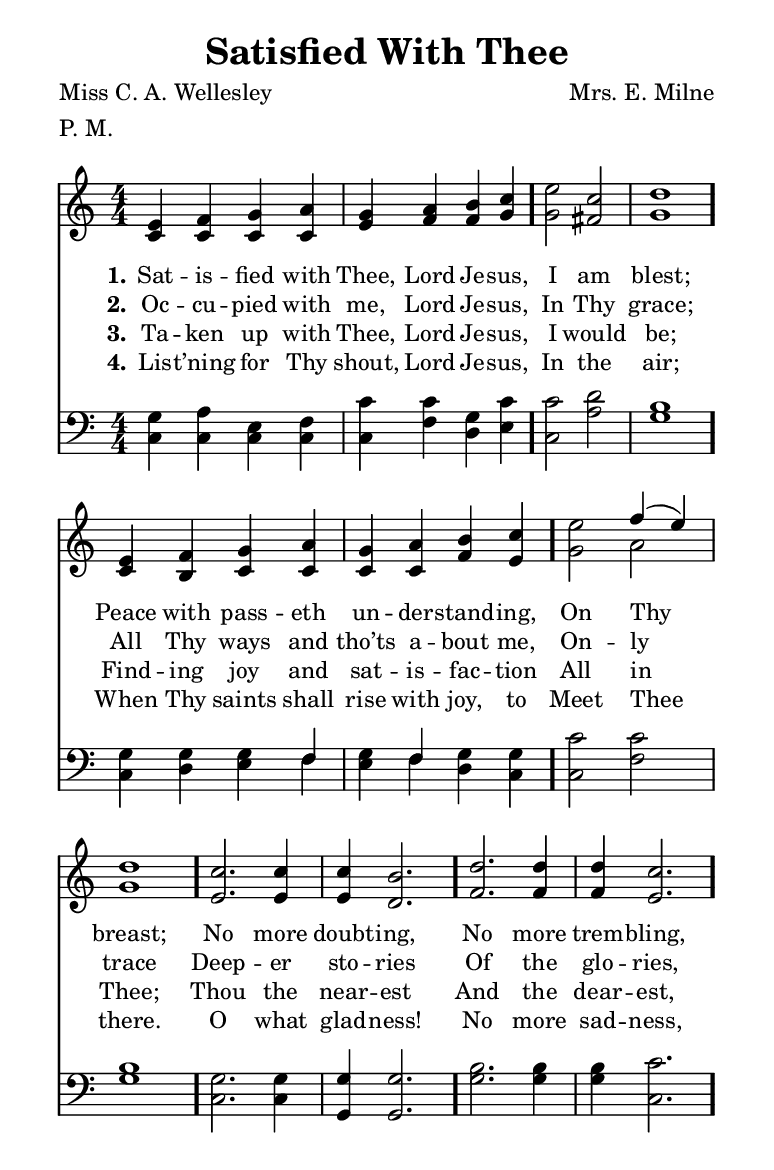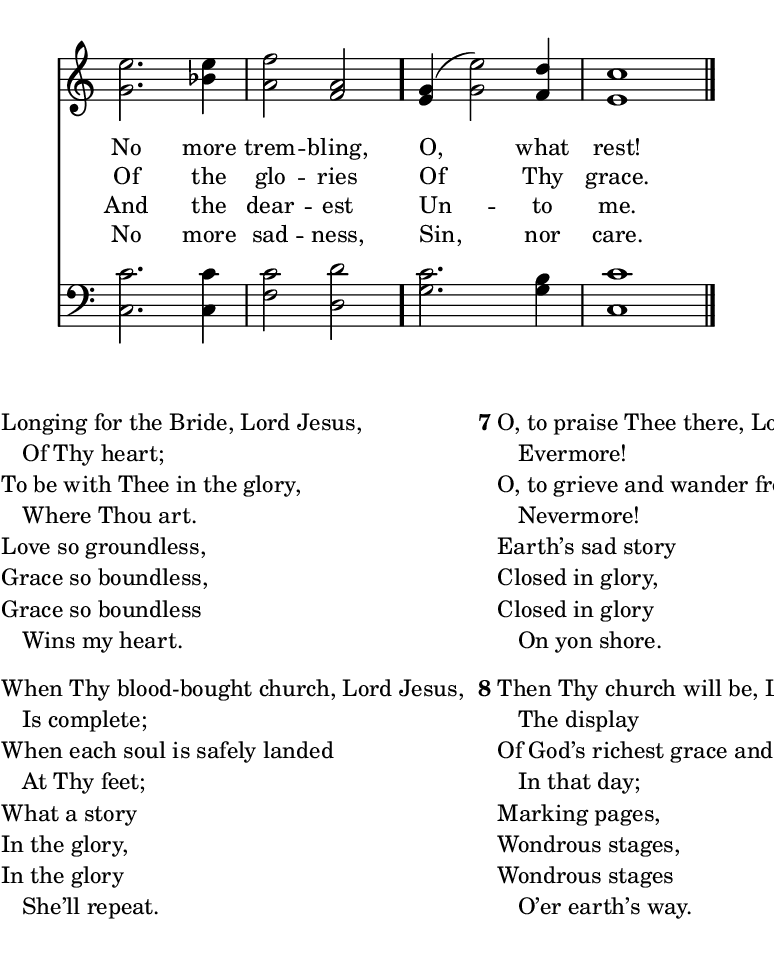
\include "common/global.ily"
\paper {
  \include "common/paper.ily"
  ragged-bottom = ##t
}

\header{
  hymnnumber = "262"
  title = "Satisfied With Thee"
  tunename = ""
  meter = "P. M."
  poet = "Miss C. A. Wellesley"
  composer = "Mrs. E. Milne"
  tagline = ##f
}

global = {
  \include "common/overrides.ily"
  \override Staff.TimeSignature.style = #'numbered
  \time 4/4
  \override Score.MetronomeMark.transparent = ##t % hide all fermata changes too
  \tempo 4=120
  \key c \major
  \autoBeamOff
}

notesSoprano = {
\global
\relative c' {

  e4 f g a | g a b c |
  e2 c | d1 |
  e,4 f g a | g a b c |
  e2 f4( e) | d1 |
  c2. c4 | c4 b2. |
  d2. d4 | d c2. |
  e2. e4 | f2 a, |
  g4( e'2) d4 | c1 |

  \bar "|."

}
}

notesAlto = {
\global
\relative e' {

  c4 c c c | e f f g
  g2 fis | g1 |
  c,4 b c c | c c f e |
  g2 a | g1 |
  e2. e4 | e d2. |
  f2. f4 | f4 e2. |
  g2. bes4 | a2 f |
  e4( g2) f4 | e1 |

}
}

notesTenor = {
\global
\relative a {

  g4 a e f | c' c g c |
  c2 d2 | b1 |
  g4 g g f | g f g g |
  c2 c | b1 |
  g2. g4 | g4 g2. |
  b2. b4 | b c2. |
  c2. c4 | c2 d |
  c2. b4 | c1 |

}
}

notesBass = {
\global
\relative f {

  c4 c c c | c f d e |
  c2 a' | g1 |
  c,4 d e f | e f d c |
  c2 f | g1 |
  c,2. c4 | g4 g2. |
  g'2. g4 | g c,2. |
  c2. c4 | f2 d |
  g2. g4 | c,1 |

}
}

wordsA = \lyricmode {
\set stanza = "1."

Sat -- is -- fied with Thee, Lord Je -- sus, \bar "."
I am blest; \bar "."
Peace with pass -- eth un -- der -- stand -- ing, \bar "."
On Thy breast; \bar "."
No more doubt -- ing, \bar "."
%{HIDE>%} No more trem -- bling, %{<HIDE%} \bar "."
No more trem -- bling, \bar "."
O, what rest! \bar "."

}

wordsB = \lyricmode {
\set stanza = "2."

Oc -- cu -- pied with me, Lord Je -- sus,
In Thy grace;
All Thy ways and tho’ts a -- bout me,
On -- ly trace
Deep -- er sto -- ries
%{HIDE>%} Of the glo -- ries, %{<HIDE%}
Of the glo -- ries
Of Thy grace.

}

wordsC = \lyricmode {
\set stanza = "3."

Ta -- ken up with Thee, Lord Je -- sus,
I would be;
Find -- ing joy and sat -- is -- fac -- tion
All in Thee;
Thou the near -- est
%{HIDE>%} And the dear -- est, %{<HIDE%}
And the dear -- est
Un -- to me.

}

wordsD = \lyricmode {
\set stanza = "4."

Lis -- t’ning for Thy shout, Lord Je -- sus,
In the air;
When Thy saints shall rise with joy, to
Meet Thee there.
O what glad -- ness!
%{HIDE>%} No more sad -- ness, %{<HIDE%}
No more sad -- ness,
Sin, nor care.

}

wordsE = \markuplist {

\line { Longing for the Bride, Lord Jesus, }
\line { { \hspace #2 } Of Thy heart; }
\line { To be with Thee in the glory, }
\line { { \hspace #2 } Where Thou art. }
\line { Love so groundless, }
\line { %{HIDE>%} Grace so boundless, %{<HIDE%} }
\line { Grace so boundless }
\line { { \hspace #2 } Wins my heart. }

}

wordsF = \markuplist {

\line { When Thy blood-bought church, Lord Jesus, }
\line { { \hspace #2 } Is complete; }
\line { When each soul is safely landed }
\line { { \hspace #2 } At Thy feet; }
\line { What a story }
\line { %{HIDE>%} In the glory, %{<HIDE%} }
\line { In the glory }
\line { { \hspace #2 } She’ll repeat. }

}

wordsG = \markuplist {

\line { O, to praise Thee there, Lord Jesus, }
\line { { \hspace #2 } Evermore! }
\line { O, to grieve and wander from Thee }
\line { { \hspace #2 } Nevermore! }
\line { Earth’s sad story }
\line { %{HIDE>%} Closed in glory, %{<HIDE%} }
\line { Closed in glory }
\line { { \hspace #2 } On yon shore. }

}

wordsH = \markuplist {

\line { Then Thy church will be, Lord Jesus, }
\line { { \hspace #2 } The display }
\line { Of God’s richest grace and kindness }
\line { { \hspace #2 } In that day; }
\line { Marking pages, }
\line { %{HIDE>%} Wondrous stages, %{<HIDE%} }
\line { Wondrous stages }
\line { { \hspace #2 } O’er earth’s way.}

}

\score {
  \context ChoirStaff <<
    \context Staff = upper <<
      \set Staff.autoBeaming = ##f
      \set ChoirStaff.systemStartDelimiter = #'SystemStartBar
      \set ChoirStaff.printPartCombineTexts = ##f
      \partcombine #'(2 . 9) \notesSoprano \notesAlto
      \context NullVoice = sopranos { \voiceOne << \notesSoprano >> }
      \context NullVoice = altos { \voiceTwo << \notesAlto >> }
      \context Lyrics = one   \lyricsto sopranos \wordsA
      \context Lyrics = two   \lyricsto sopranos \wordsB
      \context Lyrics = three \lyricsto sopranos \wordsC
      \context Lyrics = four  \lyricsto sopranos \wordsD
    >>
    \context Staff = men <<
      \clef bass
      \set ChoirStaff.printPartCombineTexts = ##f
      \partcombine #'(2 . 9) \notesTenor \notesBass
      \context NullVoice = tenors { \voiceOne << \notesTenor >> }
      \context NullVoice = basses { \voiceTwo << \notesBass >> }
    >>
  >>
  \layout {
    \include "common/layout.ily"
  }
  \midi{
    \include "common/midi.ily"
  }
}

\noPageBreak

\markup { \fill-line {
  \hspace #0.1
  \column {
  \line{ \bold 5 \column { \wordsE } } \combine \null \vspace #0.4
  \line{ \bold 6 \column { \wordsF } }
  }
  \hspace #0.1
  \column {
  \line{ \bold 7 \column { \wordsG } } \combine \null \vspace #0.4
  \line{ \bold 8 \column { \wordsH } }
  }
  \hspace #0.1
} }

\version "2.19.49"  % necessary for upgrading to future LilyPond versions.

% vi:set et ts=2 sw=2 ai nocindent syntax=lilypond:
